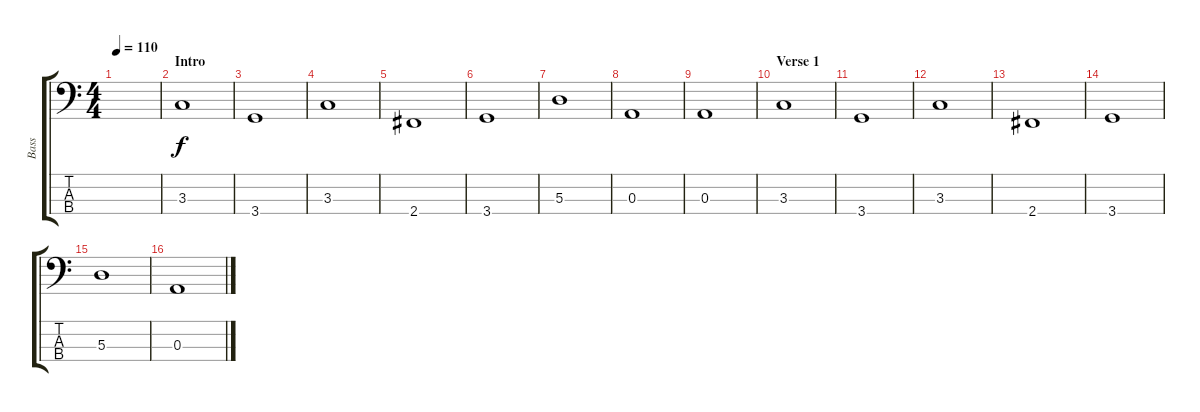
\track ("Bass" "Bass") {instrument fretlessbass}
\staff {score tabs}
\tuning (G2 D2 A1 E1) {hide}
\ts (4 4)
\tempo 110
\clef f4
\ks c
|
\section ("" "Intro")
3.3.1 |
3.4.1 |
3.3.1 |
2.4.1 |
3.4.1 |
5.3.1 |
0.3.1 |
0.3.1 |
\section ("" "Verse 1")
3.3.1 |
3.4.1 |
3.3.1 |
2.4.1 |
3.4.1 |
5.3.1 |
0.3.1
